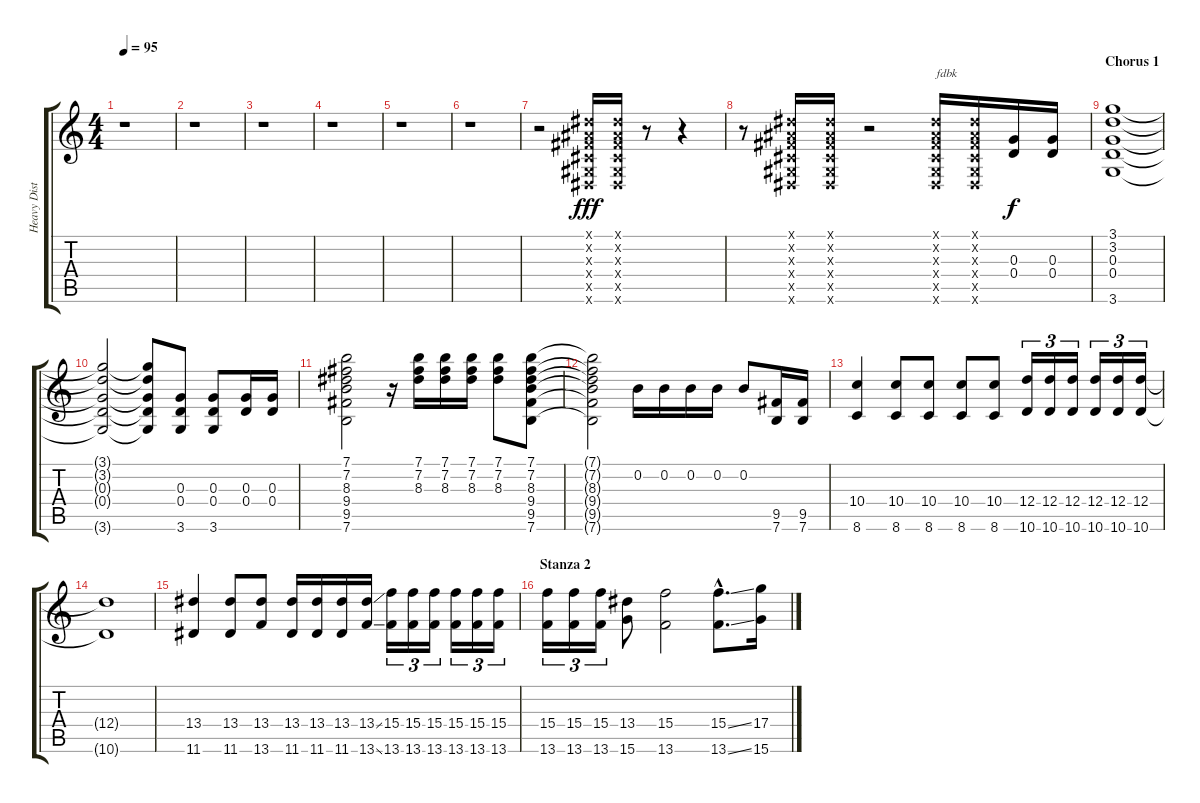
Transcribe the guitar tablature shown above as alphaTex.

\track ("Heavy Distortion" "Heavy Dist") {instrument overdrivenguitar}
\staff {score tabs}
\tuning (E4 B3 G3 D3 A2 E2) {hide}
\ts (4 4)
\tempo 95
\clef g2
\ks c
r.1{dy fff} |
r.1 |
r.1 |
r.1 |
r.1 |
r.1 |
r.2 (-1.1{x} -1.2{x} -1.3{x} -1.4{x} -1.5{x} -1.6{x}).16 (-1.1{x} -1.2{x} -1.3{x} -1.4{x} -1.5{x} -1.6{x}).16 r.8 r.4 |
r.8 (-1.1{x} -1.2{x} -1.3{x} -1.4{x} -1.5{x} -1.6{x}).16 (-1.1{x} -1.2{x} -1.3{x} -1.4{x} -1.5{x} -1.6{x}).16 r.2 (-1.1{x} -1.2{x} -1.3{x} -1.4{x} -1.5{x} -1.6{x}).16{txt "fdbk"} (-1.1{x} -1.2{x} -1.3{x} -1.4{x} -1.5{x} -1.6{x}).16 (0.3 0.4).16{dy f} (0.3 0.4).16 |
\section ("" "Chorus 1")
(3.1 3.2 0.3 0.4 3.6).1 |
(3.1{t} 3.2{t} 0.3{t} 0.4{t} 3.6{t}).2 (3.1{t} 3.2{t} 0.3{t} 0.4{t} 3.6{t}).8 (0.3 0.4 3.6).8 (0.3 0.4 3.6).8 (0.3 0.4).16 (0.3 0.4).16 |
(7.1 7.2 8.3 9.4 9.5 7.6).2 r.16 (7.1 7.2 8.3).16 (7.1 7.2 8.3).16 (7.1 7.2 8.3).16 (7.1 7.2 8.3).8 (7.1 7.2 8.3 9.4 9.5 7.6).8 |
(7.1{t} 7.2{t} 8.3{t} 9.4{t} 9.5{t} 7.6{t}).2 0.2.16 0.2.16 0.2.16 0.2.16 0.2.8 (9.5 7.6).16 (9.5 7.6).16 |
(10.4 8.6).4 (10.4 8.6).8 (10.4 8.6).8 (10.4 8.6).8 (10.4 8.6).8 (12.4 10.6).16{tu (3 2)} (12.4 10.6).16{tu (3 2)} (12.4 10.6).16{tu (3 2)} (12.4 10.6).16{tu (3 2)} (12.4 10.6).16{tu (3 2)} (12.4 10.6).16{tu (3 2)} |
(12.4{t} 10.6{t}).1 |
(13.4 11.6).4 (13.4 11.6).8 (13.4 13.6).8 (13.4 11.6).16 (13.4 11.6).16 (13.4 11.6).16 (13.4{ss} 13.6{ss}).16 (15.4 13.6).16{tu (3 2)} (15.4 13.6).16{tu (3 2)} (15.4 13.6).16{tu (3 2)} (15.4 13.6).16{tu (3 2)} (15.4 13.6).16{tu (3 2)} (15.4 13.6).16{tu (3 2)} |
\section ("" "Stanza 2")
(15.4 13.6).16{tu (3 2)} (15.4 13.6).16{tu (3 2)} (15.4 13.6).16{tu (3 2)} (13.4 15.6).8 (15.4 13.6).2 (15.4{ss hac} 13.6{ss hac}).8{d} (17.4 15.6).16
